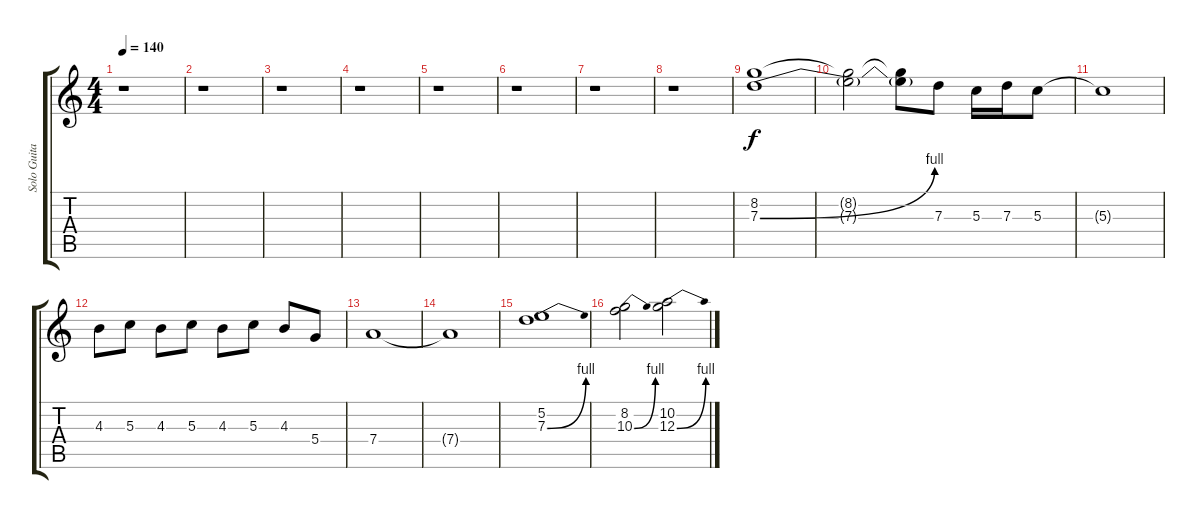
\track ("Solo Guitar" "Solo Guita") {instrument overdrivenguitar}
\staff {score tabs}
\tuning (E4 B3 G3 D3 A2 E2) {hide}
\ts (4 4)
\tempo 140
\clef g2
\ks c
r.1{dy f instrument overdrivenguitar} |
r.1 |
r.1 |
r.1 |
r.1 |
r.1 |
r.1 |
r.1 |
(8.2 7.3{be (bend 0 0 60 4)}).1 |
(8.2{t} 7.3{t}).2 (8.2{t} 7.3{t}).8 7.3.8 5.3.16 7.3.16 5.3.8 |
5.3{t}.1 |
4.3.8 5.3.8 4.3.8 5.3.8 4.3.8 5.3.8 4.3.8 5.4.8 |
7.4.1 |
7.4{t}.1 |
(5.2 7.3{be (bend 0 0 60 4)}).1 |
(8.2 10.3{be (bend 0 0 60 4)}).2 (10.2 12.3{be (bend 0 0 60 4)}).2
